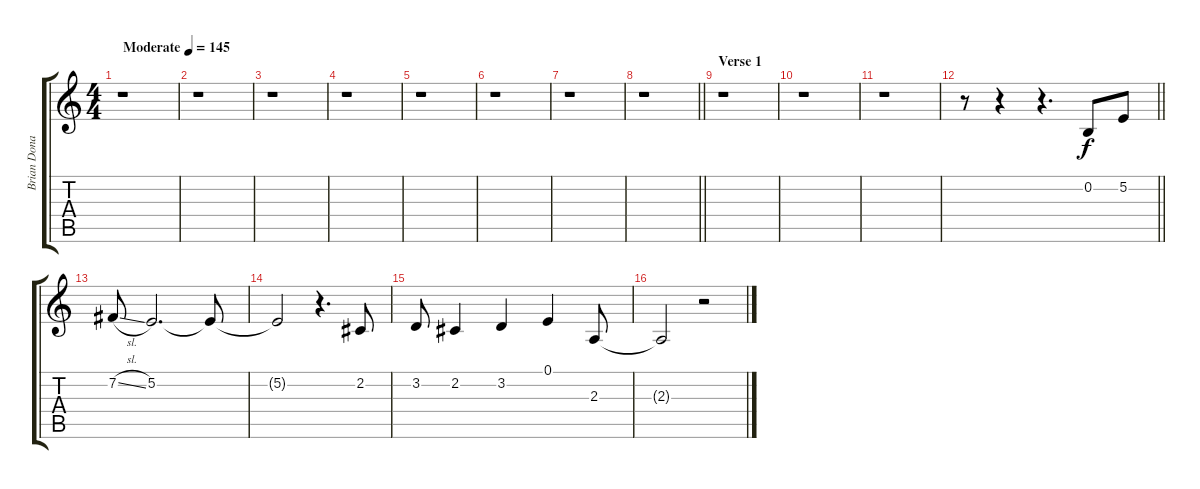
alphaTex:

\track ("Brian Donahue (Backup Vocals/Harmonies)" "Brian Dona") {instrument clarinet}
\staff {score tabs}
\tuning (E4 B3 G3 D3 A2 E2) {hide}
\ts (4 4)
\tempo (145 "Moderate")
\clef g2
\ks c
r.1{dy f instrument clarinet} |
r.1 |
r.1 |
r.1 |
r.1 |
r.1 |
r.1 |
\barLineRight lightlight
r.1 |
\section ("" "Verse 1")
r.1 |
r.1 |
r.1 |
\barLineRight lightlight
r.8 r.4 r.4{d} 0.2.8 5.2.8 |
7.2{sl}.8 5.2.2{d} 5.2{t}.8 |
5.2{t}.2 r.4{d} 2.2.8 |
3.2.8 2.2.4 3.2.4 0.1.4 2.3.8 |
2.3{t}.2 r.2
